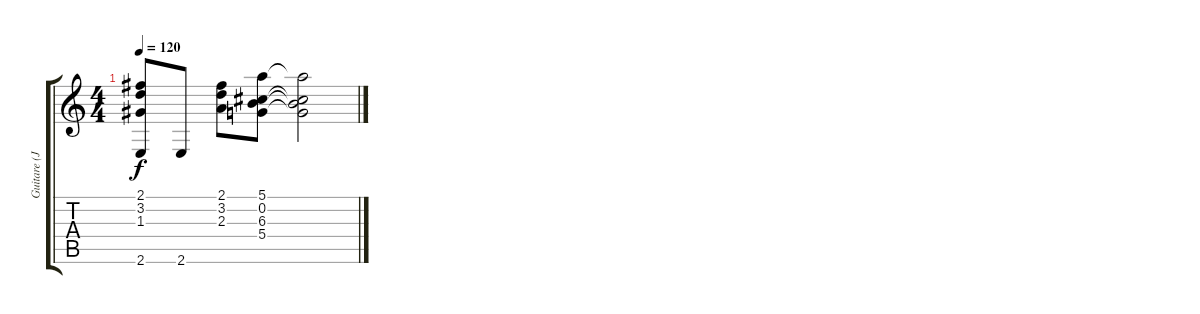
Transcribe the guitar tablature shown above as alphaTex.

\track ("Guitare (Jerry Reed H.)" "Guitare (J") {instrument acousticguitarnylon}
\staff {score tabs}
\tuning (E4 B3 G3 D3 A2 D2) {hide}
\ts (4 4)
\tempo 120
\clef g2
\ks c
(2.1 3.2 1.3 2.6).8{dy f} 2.6.8 (2.1 3.2 2.3).8 (5.1 0.2 6.3 5.4).8 (5.1{t} 0.2{t} 6.3{t} 5.4{t}).2
